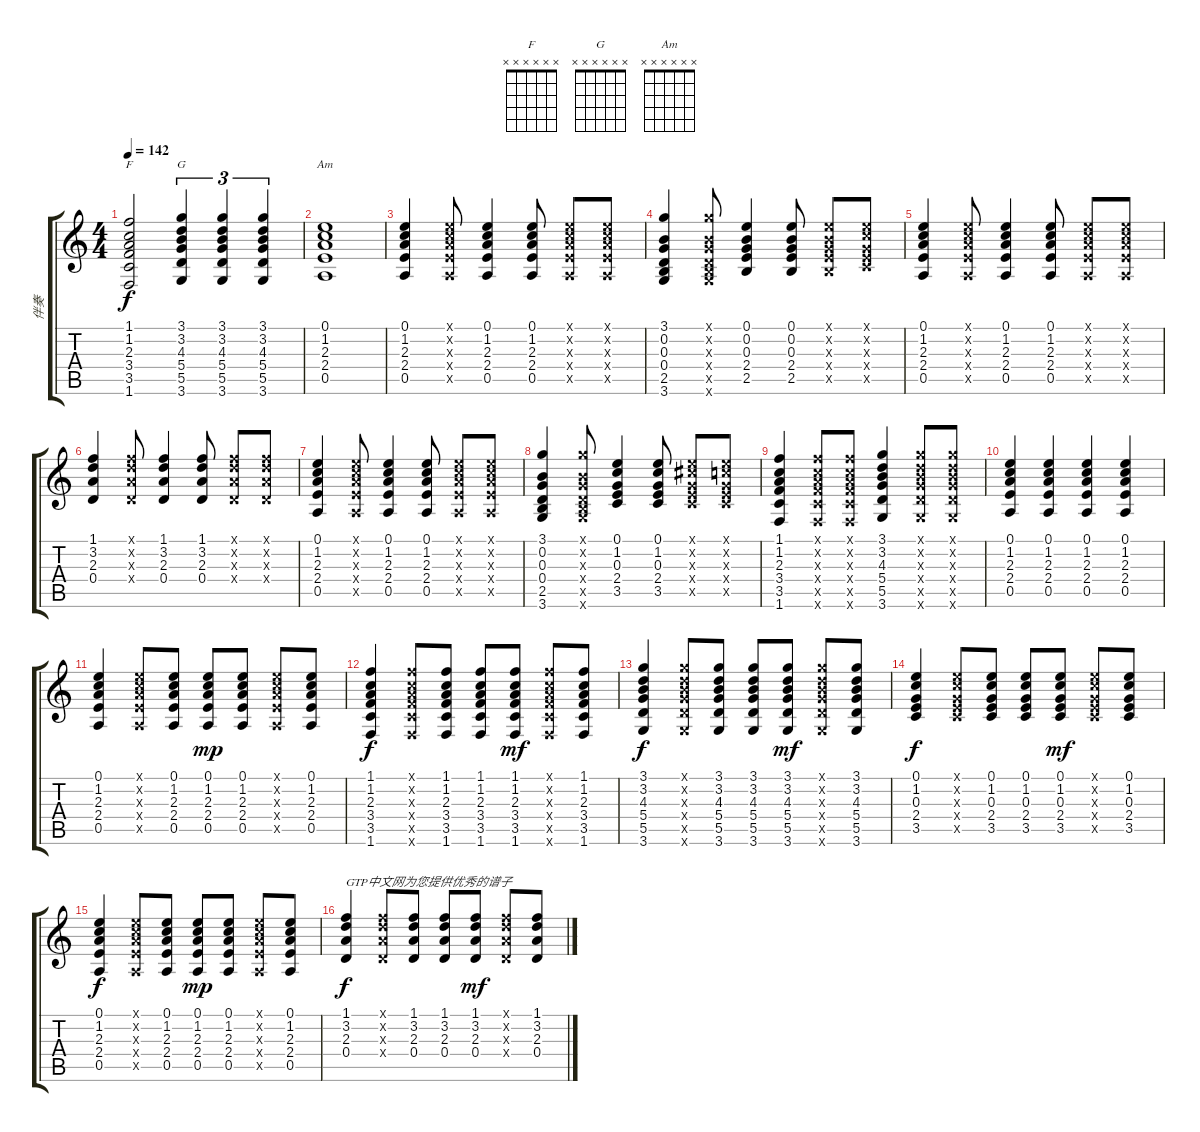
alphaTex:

\track ("伴奏" "伴奏") {instrument electricguitarjazz}
\staff {score tabs}
\tuning (E4 B3 G3 D3 A2 E2) {hide}
\chord ("F" x x x x x x)
\chord ("G" x x x x x x)
\chord ("Am" x x x x x x)
\ts (4 4)
\tempo 142
\clef g2
\ks c
(1.1 1.2 2.3 3.4 3.5 1.6).2{ch "F" dy f} (3.1 3.2 4.3 5.4 5.5 3.6).4{tu (3 2) ch "G"} (3.1 3.2 4.3 5.4 5.5 3.6).4{tu (3 2)} (3.1 3.2 4.3 5.4 5.5 3.6).4{tu (3 2)} |
(0.1 1.2 2.3 2.4 0.5).1{ch "Am"} |
(0.1 1.2 2.3 2.4 0.5).4 (0.1{x} 1.2{x} 2.3{x} 2.4{x} 0.5{x}).8 (0.1 1.2 2.3 2.4 0.5).4 (0.1 1.2 2.3 2.4 0.5).8 (0.1{x} 1.2{x} 2.3{x} 2.4{x} 0.5{x}).8 (0.1{x} 1.2{x} 2.3{x} 2.4{x} 0.5{x}).8 |
(3.1 0.2 0.3 0.4 2.5 3.6).4 (3.1{x} 0.2{x} 0.3{x} 0.4{x} 2.5{x} 3.6{x}).8 (0.1 0.2 0.3 2.4 2.5).4 (0.1 0.2 0.3 2.4 2.5).8 (0.1{x} 0.2{x} 0.3{x} 2.4{x} 2.5{x}).8 (0.1{x} 1.2{x} 0.3{x} 2.4{x} 3.5{x}).8 |
(0.1 1.2 2.3 2.4 0.5).4 (0.1{x} 1.2{x} 2.3{x} 2.4{x} 0.5{x}).8 (0.1 1.2 2.3 2.4 0.5).4 (0.1 1.2 2.3 2.4 0.5).8 (0.1{x} 1.2{x} 2.3{x} 2.4{x} 0.5{x}).8 (0.1{x} 1.2{x} 2.3{x} 2.4{x} 0.5{x}).8 |
(1.1 3.2 2.3 0.4).4 (1.1{x} 3.2{x} 2.3{x} 0.4{x}).8 (1.1 3.2 2.3 0.4).4 (1.1 3.2 2.3 0.4).8 (1.1{x} 3.2{x} 2.3{x} 0.4{x}).8 (1.1{x} 3.2{x} 2.3{x} 0.4{x}).8 |
(0.1 1.2 2.3 2.4 0.5).4 (0.1{x} 1.2{x} 2.3{x} 2.4{x} 0.5{x}).8 (0.1 1.2 2.3 2.4 0.5).4 (0.1 1.2 2.3 2.4 0.5).8 (0.1{x} 1.2{x} 2.3{x} 2.4{x} 0.5{x}).8 (0.1{x} 1.2{x} 2.3{x} 2.4{x} 0.5{x}).8 |
(3.1 0.2 0.3 0.4 2.5 3.6).4 (3.1{x} 0.2{x} 0.3{x} 0.4{x} 2.5{x} 3.6{x}).8 (0.1 1.2 0.3 2.4 3.5).4 (0.1 1.2 0.3 2.4 3.5).8 (0.1{x} 2.2{x} 0.3{x} 2.4{x} 3.5{x}).8 (0.1{x} 1.2{x} 0.3{x} 2.4{x} 3.5{x}).8 |
(1.1 1.2 2.3 3.4 3.5 1.6).4 (1.1{x} 1.2{x} 2.3{x} 3.4{x} 3.5{x} 1.6{x}).8 (1.1{x} 1.2{x} 2.3{x} 3.4{x} 3.5{x} 1.6{x}).8 (3.1 3.2 4.3 5.4 5.5 3.6).4 (3.1{x} 3.2{x} 4.3{x} 5.4{x} 5.5{x} 3.6{x}).8 (3.1{x} 3.2{x} 4.3{x} 5.4{x} 5.5{x} 3.6{x}).8 |
(0.1 1.2 2.3 2.4 0.5).4 (0.1 1.2 2.3 2.4 0.5).4 (0.1 1.2 2.3 2.4 0.5).4 (0.1 1.2 2.3 2.4 0.5).4 |
(0.1 1.2 2.3 2.4 0.5).4 (0.1{x} 1.2{x} 2.3{x} 2.4{x} 0.5{x}).8 (0.1 1.2 2.3 2.4 0.5).8 (0.1 1.2 2.3 2.4 0.5).8{dy mp} (0.1 1.2 2.3 2.4 0.5).8 (0.1{x} 1.2{x} 2.3{x} 2.4{x} 0.5{x}).8 (0.1 1.2 2.3 2.4 0.5).8 |
(1.1 1.2 2.3 3.4 3.5 1.6).4{dy f} (1.1{x} 1.2{x} 2.3{x} 3.4{x} 3.5{x} 1.6{x}).8 (1.1 1.2 2.3 3.4 3.5 1.6).8 (1.1 1.2 2.3 3.4 3.5 1.6).8 (1.1 1.2 2.3 3.4 3.5 1.6).8{dy mf} (1.1{x} 1.2{x} 2.3{x} 3.4{x} 3.5{x} 1.6{x}).8 (1.1 1.2 2.3 3.4 3.5 1.6).8 |
(3.1 3.2 4.3 5.4 5.5 3.6).4{dy f} (3.1{x} 3.2{x} 4.3{x} 5.4{x} 5.5{x} 3.6{x}).8 (3.1 3.2 4.3 5.4 5.5 3.6).8 (3.1 3.2 4.3 5.4 5.5 3.6).8 (3.1 3.2 4.3 5.4 5.5 3.6).8{dy mf} (3.1{x} 3.2{x} 4.3{x} 5.4{x} 5.5{x} 3.6{x}).8 (3.1 3.2 4.3 5.4 5.5 3.6).8 |
(0.1 1.2 0.3 2.4 3.5).4{dy f} (0.1{x} 1.2{x} 0.3{x} 2.4{x} 3.5{x}).8 (0.1 1.2 0.3 2.4 3.5).8 (0.1 1.2 0.3 2.4 3.5).8 (0.1 1.2 0.3 2.4 3.5).8{dy mf} (0.1{x} 1.2{x} 0.3{x} 2.4{x} 3.5{x}).8 (0.1 1.2 0.3 2.4 3.5).8 |
(0.1 1.2 2.3 2.4 0.5).4{dy f} (0.1{x} 1.2{x} 2.3{x} 2.4{x} 0.5{x}).8 (0.1 1.2 2.3 2.4 0.5).8 (0.1 1.2 2.3 2.4 0.5).8{dy mp} (0.1 1.2 2.3 2.4 0.5).8 (0.1{x} 1.2{x} 2.3{x} 2.4{x} 0.5{x}).8 (0.1 1.2 2.3 2.4 0.5).8 |
(1.1 3.2 2.3 0.4).4{txt "GTP中文网为您提供优秀的谱子" dy f} (1.1{x} 3.2{x} 2.3{x} 0.4{x}).8 (1.1 3.2 2.3 0.4).8 (1.1 3.2 2.3 0.4).8 (1.1 3.2 2.3 0.4).8{dy mf} (1.1{x} 3.2{x} 2.3{x} 0.4{x}).8 (1.1 3.2 2.3 0.4).8
